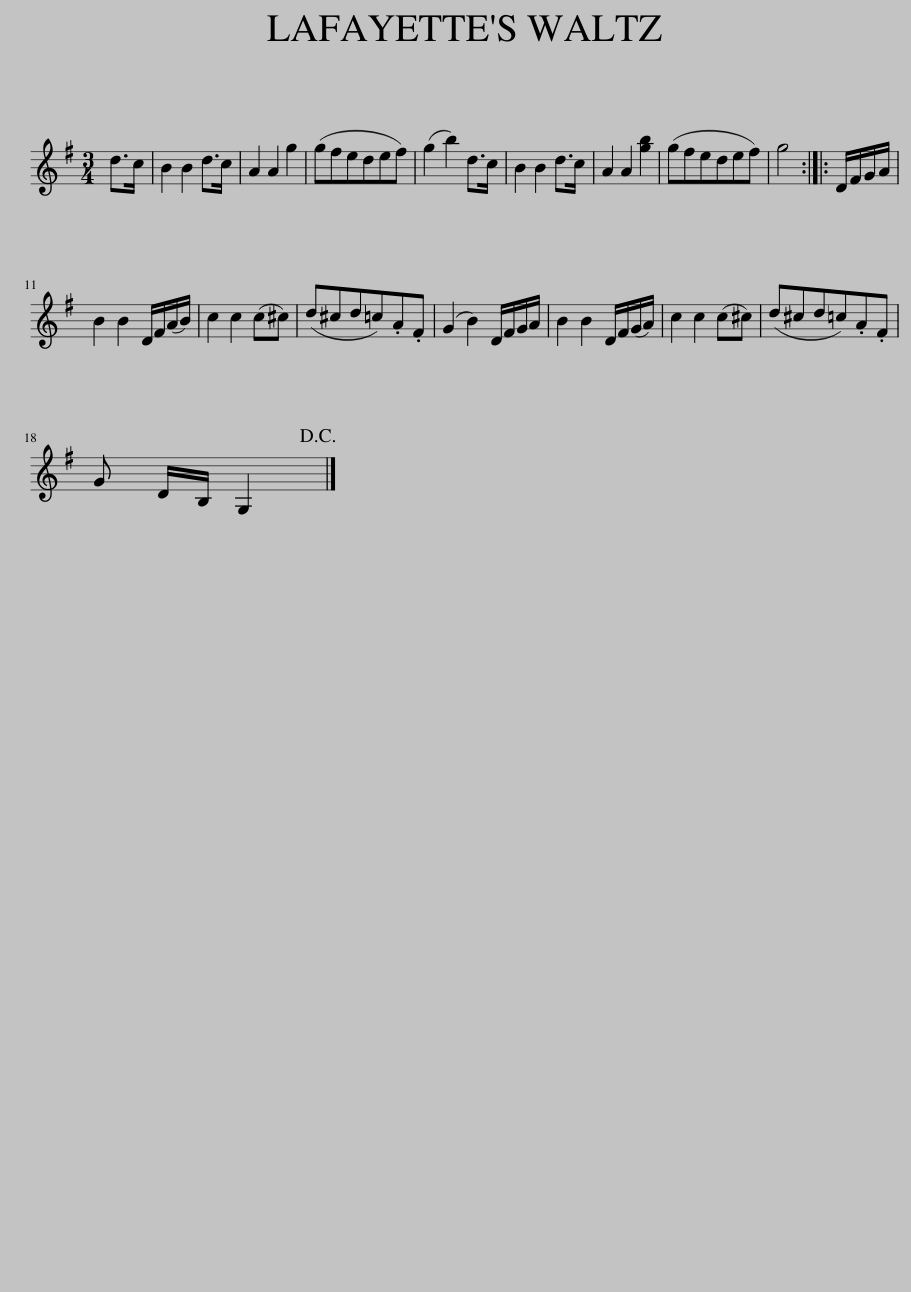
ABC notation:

X:1
L:1/8
M:3/4
I:linebreak $
K:G
V:1 treble
V:1
 d>c | B2 B2 d>c | A2 A2 g2 | (gfedef) | (g2 b2) d>c | %5
 B2 B2 d>c | A2 A2 [gb]2 | (gfedef) | g4 :: D/F/G/A/ |$ %10
 B2 B2 D/F/(A/B/) | c2 c2 (c^c) | (d^cd=c).A.F | (G2 B2) D/F/G/A/ | B2 B2 D/F/(G/A/) | %15
 c2 c2 (c^c) | (d^cd=c).A.F |$ G D/B,/ G,2!D.C.! |] %18
